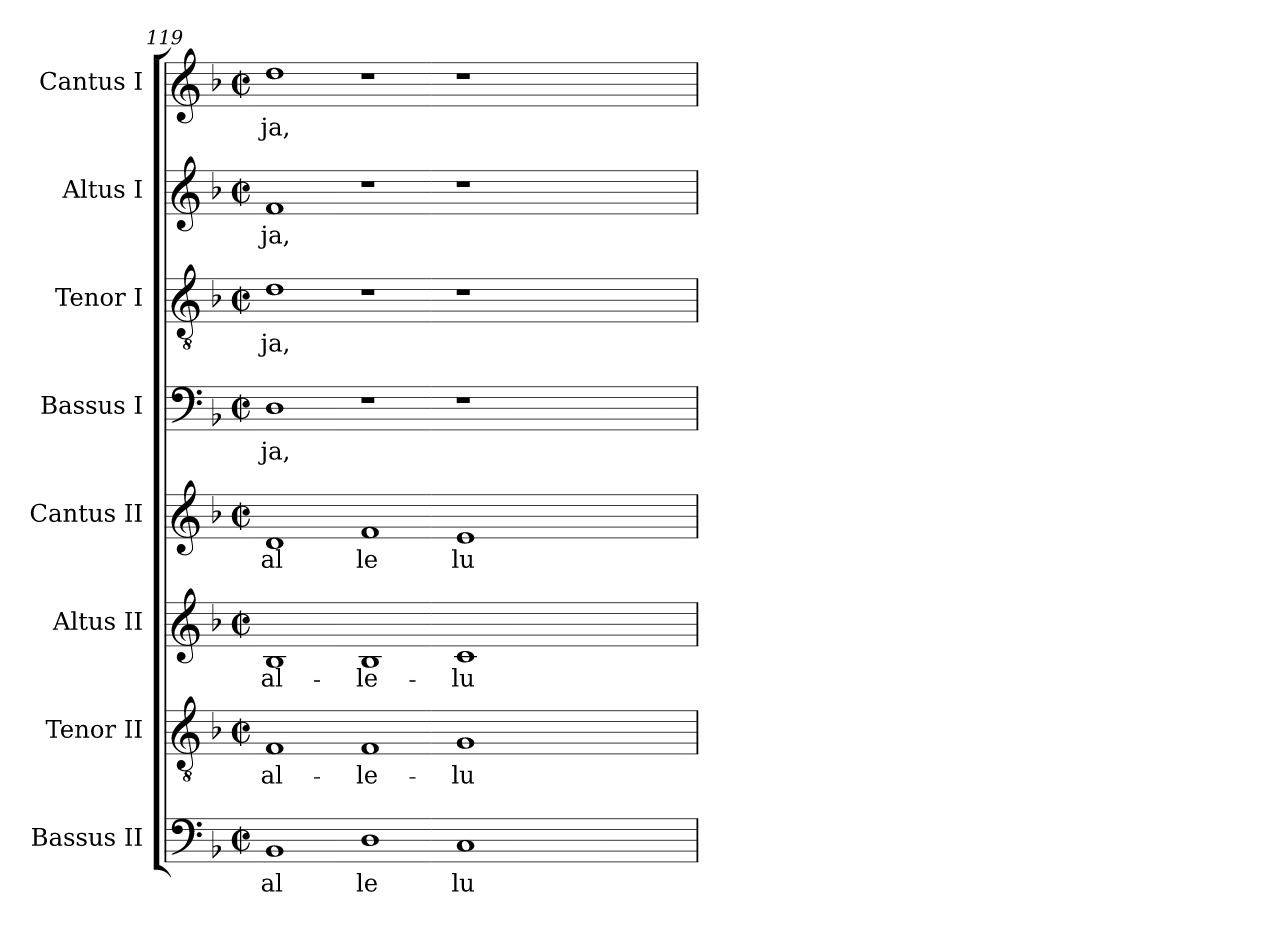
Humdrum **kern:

**kern	**text	**kern	**text	**kern	**text	**kern	**text	**kern	**text	**kern	**text	**kern	**text	**kern	**text
*part8	*part8	*part7	*part7	*part6	*part6	*part5	*part5	*part4	*part4	*part3	*part3	*part2	*part2	*part1	*part1
*staff8	*staff8	*staff7	*staff7	*staff6	*staff6	*staff5	*staff5	*staff4	*staff4	*staff3	*staff3	*staff2	*staff2	*staff1	*staff1
*I"Bassus II	*	*I"Tenor II	*	*I"Altus II	*	*I"Cantus II	*	*I"Bassus I	*	*I"Tenor I	*	*I"Altus I	*	*I"Cantus I	*
*clefF4	*	*clefGv2	*	*clefG2	*	*clefG2	*	*clefF4	*	*clefGv2	*	*clefG2	*	*clefG2	*
*k[b-]	*	*k[b-]	*	*k[b-]	*	*k[b-]	*	*k[b-]	*	*k[b-]	*	*k[b-]	*	*k[b-]	*
*F:	*	*F:	*	*F:	*	*F:	*	*F:	*	*F:	*	*F:	*	*F:	*
*M2/2	*	*M2/2	*	*M2/2	*	*M2/2	*	*M2/2	*	*M2/2	*	*M2/2	*	*M2/2	*
*met(c|)	*	*met(c|)	*	*met(c|)	*	*met(c|)	*	*met(c|)	*	*met(c|)	*	*met(c|)	*	*met(c|)	*
=119	=119	=119	=119	=119	=119	=119	=119	=119	=119	=119	=119	=119	=119	=119	=119
!	!LO:LY:b:cj	!	!LO:LY:b:cj	!	!LO:LY:b:cj	!	!LO:LY:b:cj	!	!LO:LY:b:cj	!	!LO:LY:b:cj	!	!LO:LY:b:cj	!	!LO:LY:b:cj
1BB-	al	1F	al-	1B-	al-	1d	al	1D	ja,	1d	ja,	1f	-ja,	1dd	-ja,
!	!LO:LY:b:cj	!	!LO:LY:b:cj	!	!LO:LY:b:cj	!	!LO:LY:b:cj	!	!	!	!	!	!	!	!
1D	le	1F	-le-	1B-	-le-	1f	le	1r	.	1r	.	1r	.	1r	.
!	!LO:LY:b:cj	!	!LO:LY:b:cj	!	!LO:LY:b:cj	!	!LO:LY:b:cj	!LO:N:vis=1	!	!LO:N:vis=1	!	!LO:N:vis=1	!	!LO:N:vis=1	!
1C	lu	1G	-lu-	1c	-lu-	1e	lu	0.r	.	0.r	.	0.r	.	0.r	.
0ryy	.	0ryy	.	0ryy	.	0ryy	.	.	.	.	.	.	.	.	.
=	=	=	=	=	=	=	=	=	=	=	=	=	=	=	=
*-	*-	*-	*-	*-	*-	*-	*-	*-	*-	*-	*-	*-	*-	*-	*-
